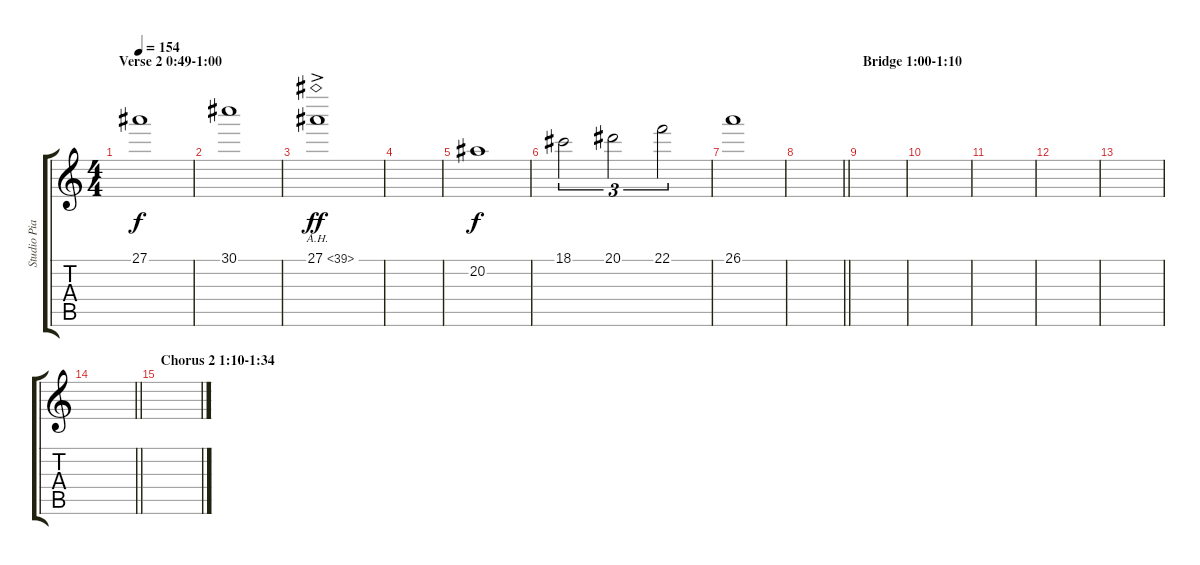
\track ("Studio Piano" "Studio Pia") {instrument brightacousticpiano}
\staff {score tabs}
\tuning (G4 D4 Bb3 F3 C3 G2) {hide}
\ts (4 4)
\section ("" "Verse 2 0:49-1:00")
\tempo 154
\clef g2
\ks c
27.1.1{dy f} |
30.1.1 |
27.1{ah 12 ac}.1{dy ff} |
|
20.2.1{dy f} |
18.1.2{tu (3 2)} 20.1.2{tu (3 2)} 22.1.2{tu (3 2)} |
26.1.1 |
\barLineRight lightlight
|
\section ("" "Bridge 1:00-1:10")
|
|
|
|
|
\barLineRight lightlight
|
\section ("" "Chorus 2 1:10-1:34")
